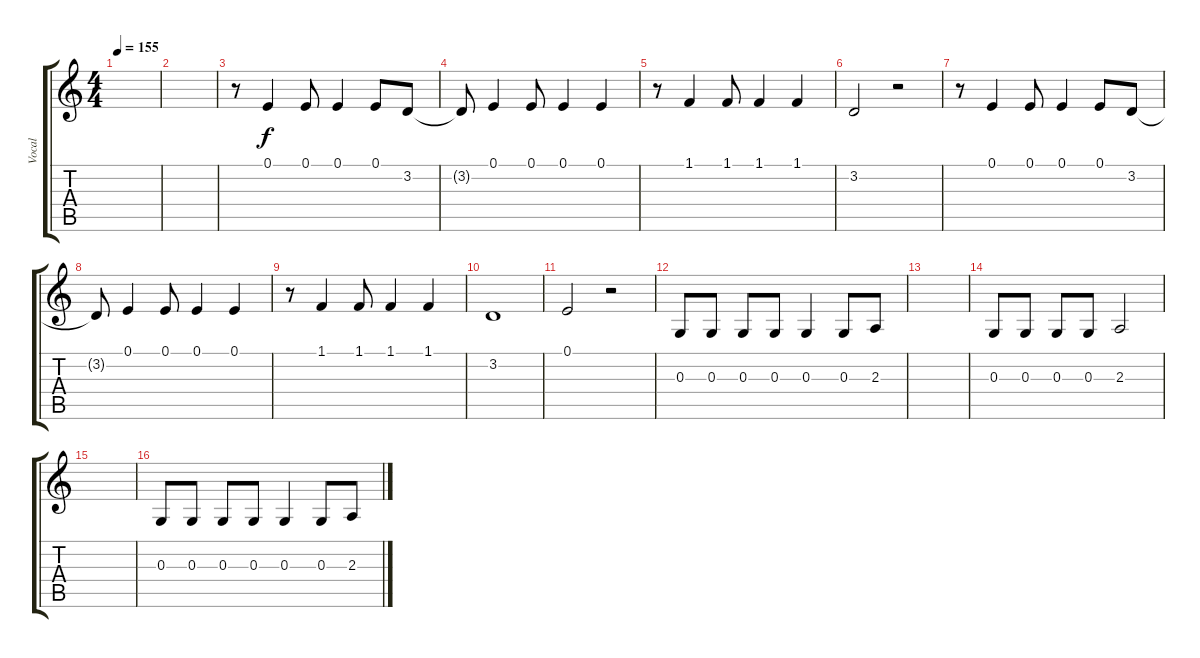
\track ("Vocal" "Vocal") {instrument viola}
\staff {score tabs}
\tuning (E4 B3 G3 D3 A2 E2) {hide}
\ts (4 4)
\tempo 155
\clef g2
\ks c
|
|
r.8 0.1.4 0.1.8 0.1.4 0.1.8 3.2.8 |
3.2{t}.8 0.1.4 0.1.8 0.1.4 0.1.4 |
r.8 1.1.4 1.1.8 1.1.4 1.1.4 |
3.2.2 r.2 |
r.8 0.1.4 0.1.8 0.1.4 0.1.8 3.2.8 |
3.2{t}.8 0.1.4 0.1.8 0.1.4 0.1.4 |
r.8 1.1.4 1.1.8 1.1.4 1.1.4 |
3.2.1 |
0.1.2 r.2 |
0.3.8 0.3.8 0.3.8 0.3.8 0.3.4 0.3.8 2.3.8 |
|
0.3.8 0.3.8 0.3.8 0.3.8 2.3.2 |
|
0.3.8 0.3.8 0.3.8 0.3.8 0.3.4 0.3.8 2.3.8
